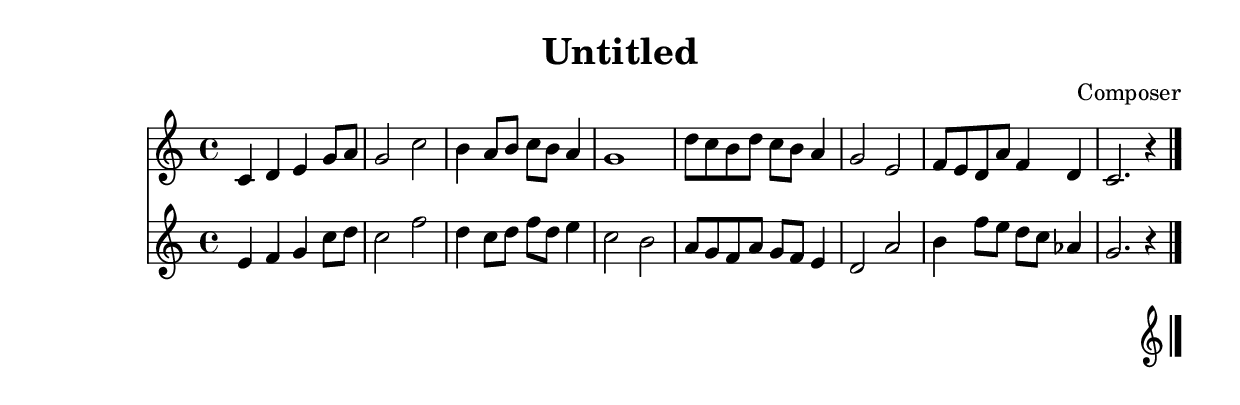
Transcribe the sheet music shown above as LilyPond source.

\header {
  title = "Untitled"
  composer = "Composer"
}
\score{
\relative c' {
<<{c4 d e g8 a g2 c
  b4 a8 b c b a4 g1
  d'8 c b d c b a4 g2 e
  f8 e d a' f4 d c2. r4}
  {e4 f g c8 d c2 f 
  d4 c8 d f d e4 c2 b
  a8 g f a g f e4 d2 a'
  b4 f'8 e d c aes4 g2. r4
  }>>
  \bar "|."
  }

\layout{}
\midi{ \tempo 2 = 60 }
}